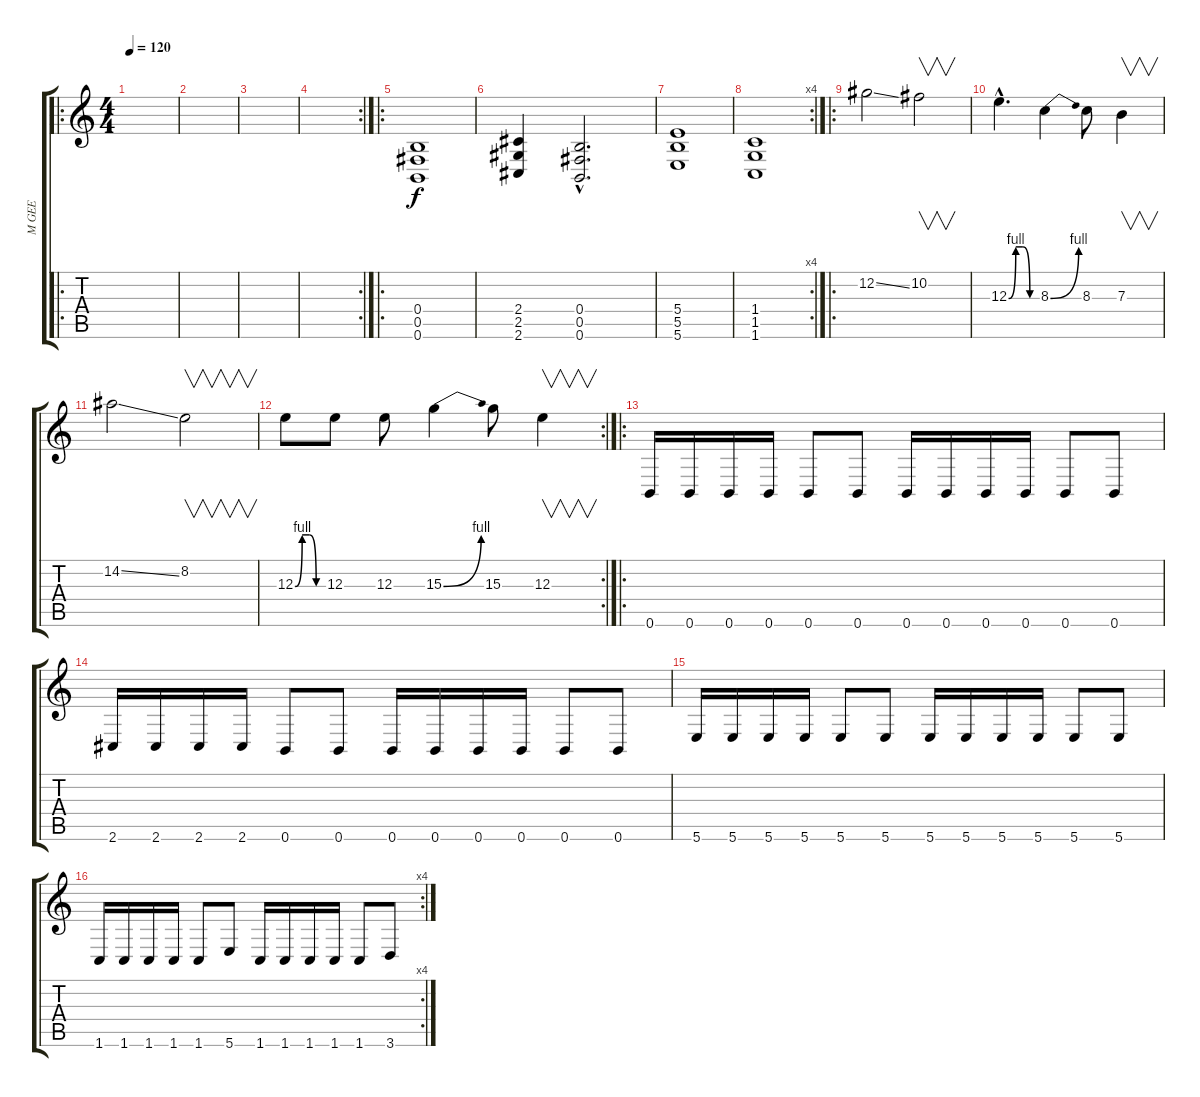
\track ("M GEE" "M GEE") {instrument distortionguitar}
\staff {score tabs}
\tuning (Db4 Ab3 E3 B2 Gb2 B1) {hide}
\ro
\ts (4 4)
\tempo 120
\clef g2
\ks c
|
|
|
\rc 2
|
\ro
(0.4 0.5 0.6).1 |
(2.4 2.5 2.6).4 (0.4{hac} 0.5{hac} 0.6{hac}).2{d} |
(5.4 5.5 5.6).1 |
\rc 4
(1.4 1.5 1.6).1 |
\ro
12.2{ss}.2 10.2.2{v} |
12.3{be (custom 0 0 15 4 30 4 45 0 60 0) hac}.4{d} 8.3{be (bend 0 0 60 4)}.4 8.3.8 7.3.4{v} |
14.2{ss}.2 8.2.2{v} |
\rc 2
12.3{be (custom 0 0 15 4 30 4 45 0 60 0)}.8 12.3.8 12.3.8 15.3{be (bend 0 0 60 4)}.4 15.3.8 12.3.4{v} |
\ro
0.6.16 0.6.16 0.6.16 0.6.16 0.6.8 0.6.8 0.6.16 0.6.16 0.6.16 0.6.16 0.6.8 0.6.8 |
2.6.16 2.6.16 2.6.16 2.6.16 0.6.8 0.6.8 0.6.16 0.6.16 0.6.16 0.6.16 0.6.8 0.6.8 |
5.6.16 5.6.16 5.6.16 5.6.16 5.6.8 5.6.8 5.6.16 5.6.16 5.6.16 5.6.16 5.6.8 5.6.8 |
\rc 4
1.6.16 1.6.16 1.6.16 1.6.16 1.6.8 5.6.8 1.6.16 1.6.16 1.6.16 1.6.16 1.6.8 3.6.8
